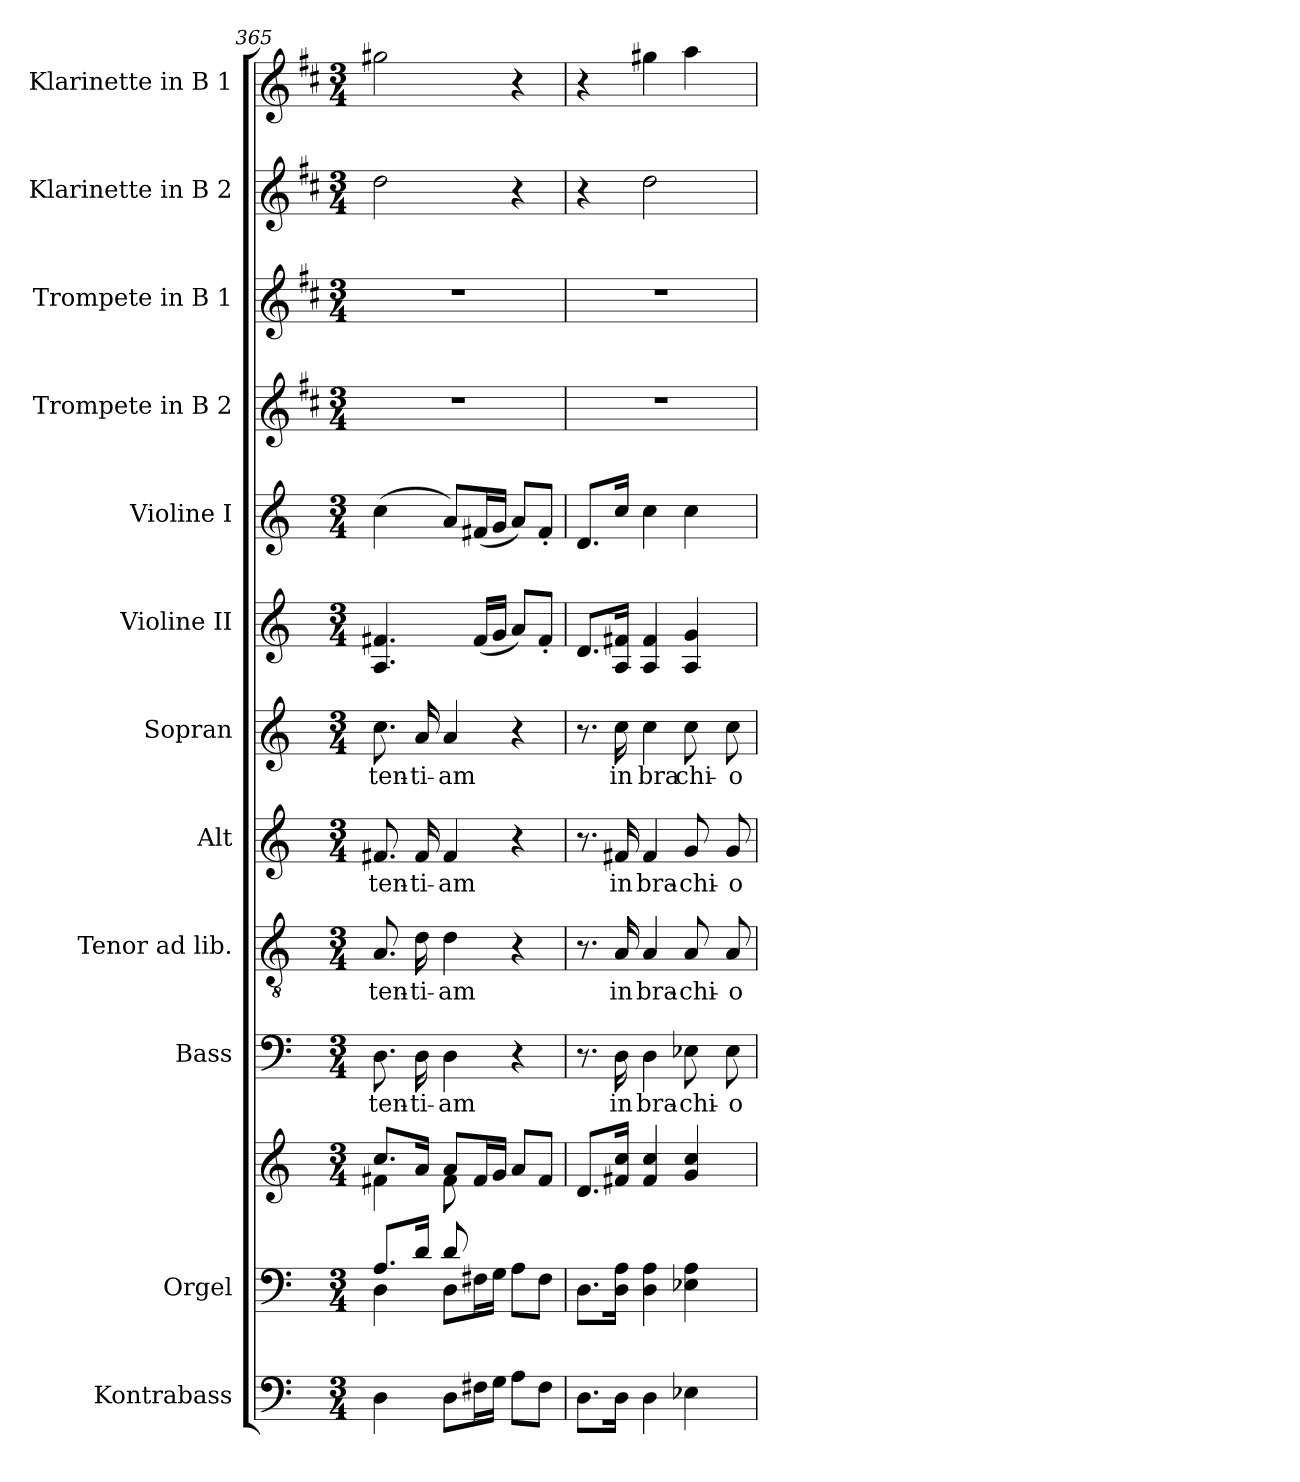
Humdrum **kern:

**kern	**kern	**kern	**kern	**text	**kern	**text	**kern	**text	**kern	**text	**kern	**kern	**kern	**kern	**kern	**kern
*part12	*part11	*part11	*part10	*part10	*part9	*part9	*part8	*part8	*part7	*part7	*part6	*part5	*part4	*part3	*part2	*part1
*staff13	*staff12	*staff11	*staff10	*staff10	*staff9	*staff9	*staff8	*staff8	*staff7	*staff7	*staff6	*staff5	*staff4	*staff3	*staff2	*staff1
*I"Kontrabass	*I"Orgel	*	*I"Bass	*	*I"Tenor ad lib.	*	*I"Alt	*	*I"Sopran	*	*I"Violine II	*I"Violine I	*I"Trompete in B 2	*I"Trompete in B 1	*I"Klarinette in B 2	*I"Klarinette in B 1
*I'Kb.	*I'Org.	*	*I'B	*	*I'T	*	*I'A	*	*I'S	*	*I'Vl. II	*I'Vl. I	*	*	*	*
*clefF4	*clefF4	*clefG2	*clefF4	*	*clefGv2	*	*clefG2	*	*clefG2	*	*clefG2	*clefG2	*clefG2	*clefG2	*clefG2	*clefG2
*ITrd7c12	*	*	*	*	*	*	*	*	*	*	*	*	*ITrd1c2	*ITrd1c2	*ITrd1c2	*ITrd1c2
*k[]	*k[]	*k[]	*k[]	*	*k[]	*	*k[]	*	*k[]	*	*k[]	*k[]	*k[]	*k[]	*k[]	*k[]
*C:	*C:	*C:	*C:	*	*C:	*	*C:	*	*C:	*	*C:	*C:	*C:	*C:	*C:	*C:
*M3/4	*M3/4	*M3/4	*M3/4	*	*M3/4	*	*M3/4	*	*M3/4	*	*M3/4	*M3/4	*M3/4	*M3/4	*M3/4	*M3/4
=365	=365	=365	=365	=365	=365	=365	=365	=365	=365	=365	=365	=365	=365	=365	=365	=365
*	*^	*^	*	*	*	*	*	*	*	*	*	*	*	*	*	*
!	!	!	!	!	!	!LO:LY:b	!	!LO:LY:b	!	!LO:LY:b	!	!LO:LY:b	!	!	!	!	!	!
4DD\	8.A/L	4D\	8.cc/L	4f#X\	8.D\	-ten-	8.A/	-ten-	8.f#X/	-ten-	8.cc\	-ten-	4.A/ 4.f#X/	(>4cc\	2.r	2.r	2cc\	2ff#X\
!	!	!	!	!	!	!LO:LY:b	!	!LO:LY:b	!	!LO:LY:b	!	!LO:LY:b	!	!	!	!	!	!
.	16d/Jk	.	16a/Jk	.	16D\	-ti-	16d\	-ti-	16f#/	-ti-	16a/	-ti-	.	.	.	.	.	.
!	!	!	!	!	!	!LO:LY:b	!	!LO:LY:b	!	!LO:LY:b	!	!LO:LY:b	!	!	!	!	!	!
8DD\L	8d/	8D\L	8a/L	8f#\	4D\	-am	4d\	-am	4f#/	-am	4a/	-am	.	8a/L)	.	.	.	.
16FF#X\L	4.ryy	16F#X\L	16f#/L	4.ryy	.	.	.	.	.	.	.	.	(<16f#/LL	(<16f#X/L	.	.	.	.
16GG\JJ	.	16G\JJ	16g/JJ	.	.	.	.	.	.	.	.	.	16g/JJ	16g/JJ	.	.	.	.
8AA\L	.	8A\L	8a/L	.	4r	.	4r	.	4r	.	4r	.	8a/L)	8a/L)	.	.	4r	4r
8FF#\J	.	8F#\J	8f#/J	.	.	.	.	.	.	.	.	.	8f#'</J	8f#'</J	.	.	.	.
*	*v	*v	*	*	*	*	*	*	*	*	*	*	*	*	*	*	*	*
*	*	*v	*v	*	*	*	*	*	*	*	*	*	*	*	*	*	*
=366	=366	=366	=366	=366	=366	=366	=366	=366	=366	=366	=366	=366	=366	=366	=366	=366
8.DD\L	8.D\L	8.d/L	8.r	.	8.r	.	8.r	.	8.r	.	8.d/L	8.d/L	2.r	2.r	4r	4r
!	!	!	!	!LO:LY:b	!	!LO:LY:b	!	!LO:LY:b	!	!LO:LY:b	!	!	!	!	!	!
16DD\Jk	16D\ 16A\Jk	16f#X/ 16cc/Jk	16D\	in	16A/	in	16f#X/	in	16cc\	in	16A/ 16f#X/Jk	16cc/Jk	.	.	.	.
!	!	!	!	!LO:LY:b	!	!LO:LY:b	!	!LO:LY:b	!	!LO:LY:b	!	!	!	!	!	!
4DD\	4D\ 4A\	4f#/ 4cc/	4D\	bra-	4A/	bra-	4f#/	bra-	4cc\	bra	4A/ 4f#/	4cc\	.	.	2cc\	4ff#X\
!	!	!	!	!LO:LY:b	!	!LO:LY:b	!	!LO:LY:b	!	!LO:LY:b	!	!	!	!	!	!
4EE-X\	4E-X\ 4A\	4g/ 4cc/	8E-X\	-chi-	8A/	-chi-	8g/	-chi-	8cc\	chi-	4A/ 4g/	4cc\	.	.	.	4gg\
!	!	!	!	!LO:LY:b	!	!LO:LY:b	!	!LO:LY:b	!	!LO:LY:b	!	!	!	!	!	!
.	.	.	8E-\	-o	8A/	-o	8g/	-o	8cc\	-o	.	.	.	.	.	.
=	=	=	=	=	=	=	=	=	=	=	=	=	=	=	=	=
*-	*-	*-	*-	*-	*-	*-	*-	*-	*-	*-	*-	*-	*-	*-	*-	*-
